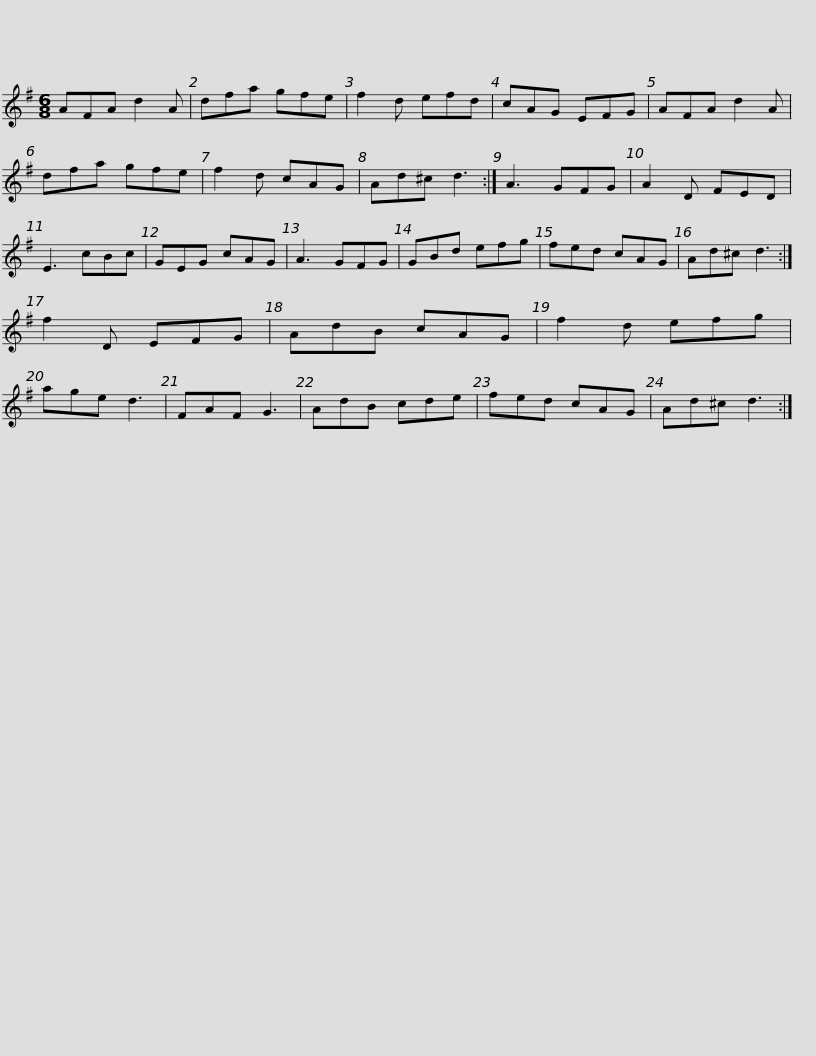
X:1
L:1/8
M:6/8
I:linebreak $
K:G
V:1 treble
V:1
 AFA d2 A | dfa gfe | f2 d efd | cAG EFG | AFA d2 A | %5
 dfa gfe | f2 d cAG |$ Ad^c d3 :| A3 GFG | A2 D FED | %10
 E3 cBc | GEG cAG | A3 GFG | GBd efg | fed cAG |$ %15
 Ad^c d3 :| f2 D EFG | AdB cAG | f2 d efg | age d3 | %20
 FAF G3 | AdB cde | fed cAG |$ Ad^c d3 :| %24
